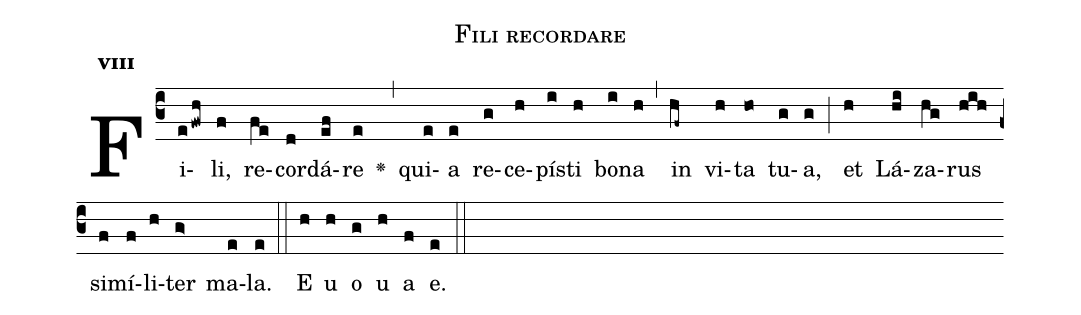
name:Fili recordare;
office-part:Antiphona;
mode:8;
%%
initial-style: 1;
name: Dives ille
book: Antiphonae & Responsoria/Tomus II, p. 39;
occasion: Hebdomada II Quadragesimae Feria V;
office-part: Vesperae Ant E;
user-notes: ;
commentary: ;
annotation: 8g;
centering-scheme: english;
fontsize: 12;
font: OFLSortsMillGoudy;
height: 11;
width: 4.5;
%%
(c3)Fi(efwh)li,(f) re(fe)cor(d)dá(ef)re(e) <v>\greheightstar</v>(,) qui(e)a(e) re(g)ce(h)pí(i)sti(h) bo(i)na(h) (,) in(hf~) vi(h)ta(ho) tu(g)a,(g) (;) et(h) Lá(hi)za(hg)rus(hih) si(f)mí(f)li(h)ter(g>) ma(e)la.(e) (::)
E(h) u(h) o(g) u(h) a(f) e.(e) (::)
